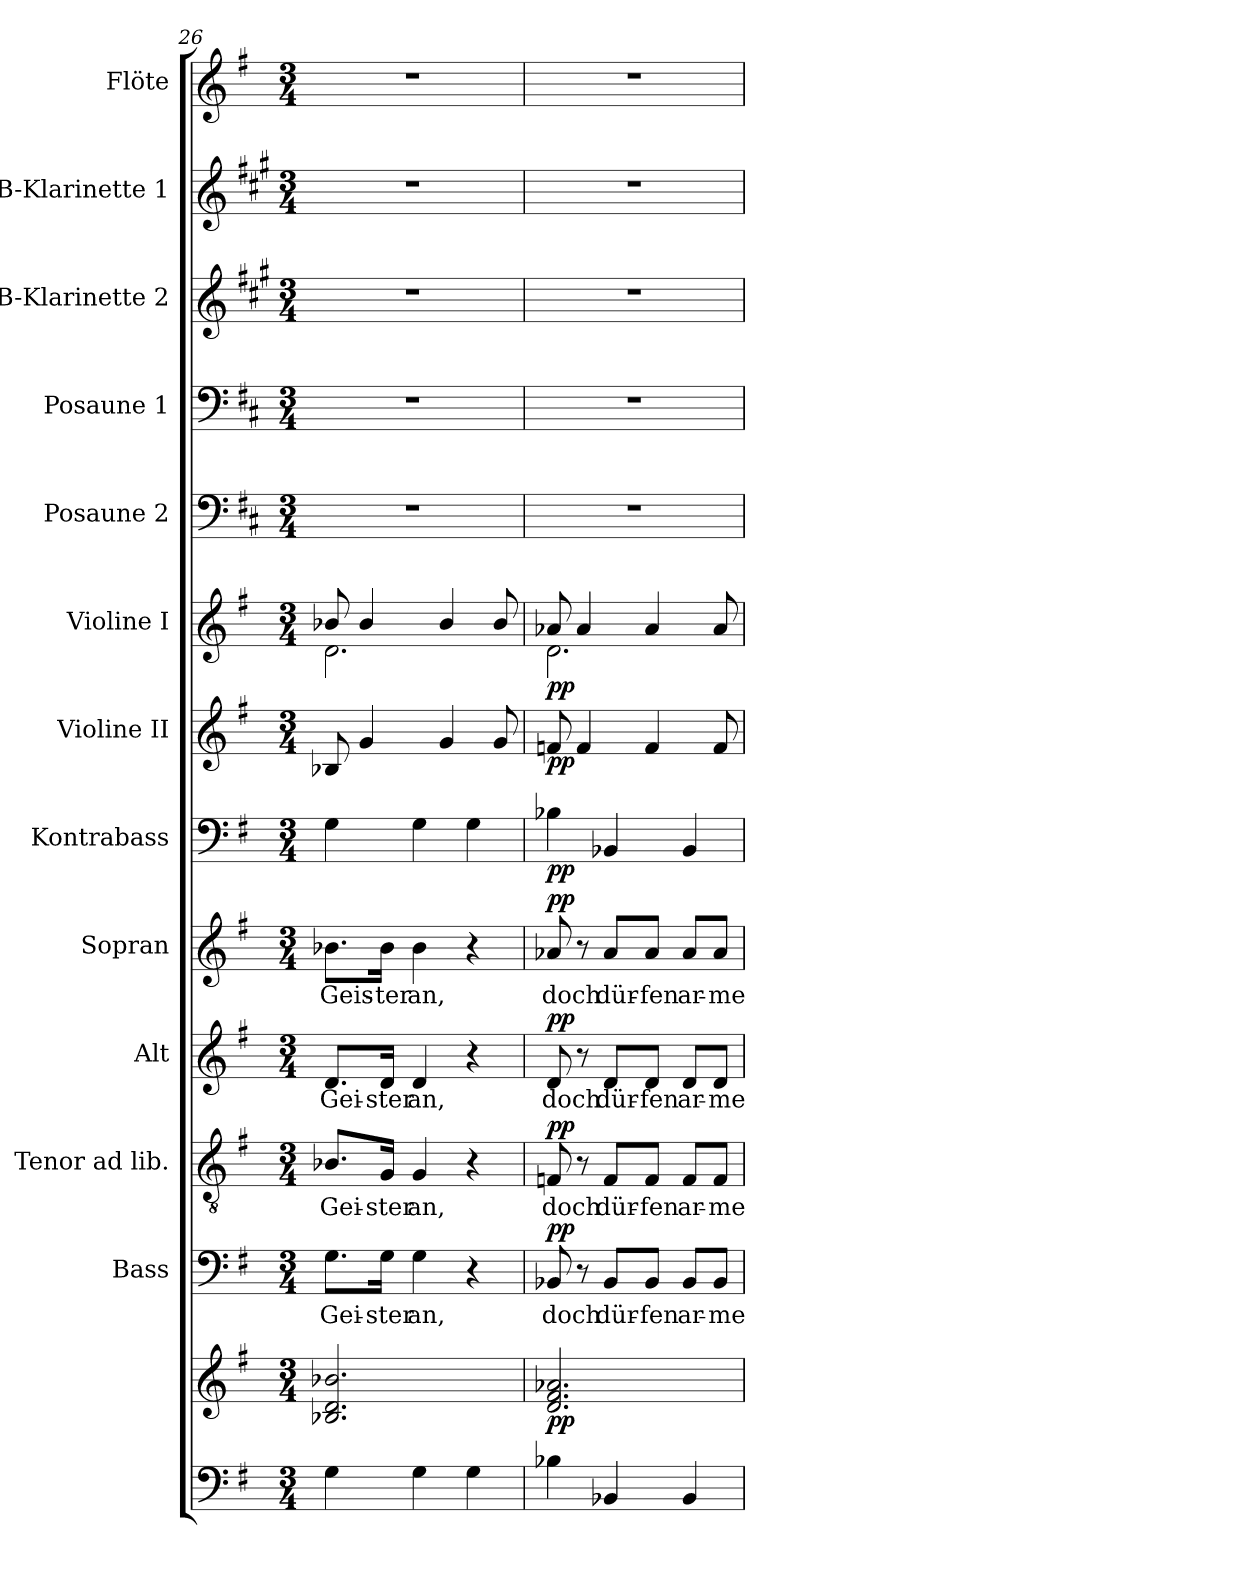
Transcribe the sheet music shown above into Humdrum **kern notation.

**kern	**kern	**dynam	**kern	**text	**dynam	**kern	**text	**dynam	**kern	**text	**dynam	**kern	**text	**dynam	**kern	**dynam	**kern	**dynam	**kern	**dynam	**kern	**kern	**kern	**kern	**kern
*part13	*part13	*part13	*part12	*part12	*part12	*part11	*part11	*part11	*part10	*part10	*part10	*part9	*part9	*part9	*part8	*part8	*part7	*part7	*part6	*part6	*part5	*part4	*part3	*part2	*part1
*staff14	*staff13	*staff13/14	*staff12	*staff12	*staff12	*staff11	*staff11	*staff11	*staff10	*staff10	*staff10	*staff9	*staff9	*staff9	*staff8	*staff8	*staff7	*staff7	*staff6	*staff6	*staff5	*staff4	*staff3	*staff2	*staff1
*	*	*	*I"Bass	*	*	*I"Tenor ad lib.	*	*	*I"Alt	*	*	*I"Sopran	*	*	*I"Kontrabass	*	*I"Violine II	*	*I"Violine I	*	*I"Posaune 2	*I"Posaune 1	*I"B-Klarinette 2	*I"B-Klarinette 1	*I"Flöte
*	*	*	*I'B.	*	*	*I'T.	*	*	*I'A.	*	*	*I'S.	*	*	*I'Kb.	*	*I'Vl. II	*	*I'Vl. I	*	*I'Pos 2	*I'Pos. 1	*I'B Kl. 2	*I'B Kl. 1	*I'Fl.
!!LO:PB:g=z
*clefF4	*clefG2	*	*clefF4	*	*	*clefGv2	*	*	*clefG2	*	*	*clefG2	*	*	*clefF4	*	*clefG2	*	*clefG2	*	*clefF4	*clefF4	*clefG2	*clefG2	*clefG2
*	*	*	*	*	*	*	*	*	*	*	*	*	*	*	*ITrd7c12	*	*	*	*	*	*ITrd4c7	*ITrd4c7	*ITrd1c2	*ITrd1c2	*
*k[f#]	*k[f#]	*	*k[f#]	*	*	*k[f#]	*	*	*k[f#]	*	*	*k[f#]	*	*	*k[f#]	*	*k[f#]	*	*k[f#]	*	*k[f#]	*k[f#]	*k[f#]	*k[f#]	*k[f#]
*G:	*G:	*	*G:	*	*	*G:	*	*	*G:	*	*	*G:	*	*	*G:	*	*G:	*	*G:	*	*G:	*G:	*G:	*G:	*G:
*M3/4	*M3/4	*	*M3/4	*	*	*M3/4	*	*	*M3/4	*	*	*M3/4	*	*	*M3/4	*	*M3/4	*	*M3/4	*	*M3/4	*M3/4	*M3/4	*M3/4	*M3/4
=26	=26	=26	=26	=26	=26	=26	=26	=26	=26	=26	=26	=26	=26	=26	=26	=26	=26	=26	=26	=26	=26	=26	=26	=26	=26
!	!	!	!	!LO:LY:b	!	!	!LO:LY:b	!	!	!LO:LY:b	!	!	!LO:LY:b	!	!	!	!	!	!	!	!	!	!	!	!
*	*	*	*	*	*	*	*	*	*	*	*	*	*	*	*	*	*	*	*^	*	*	*	*	*	*
4G\	2.B-X/ 2.d/ 2.b-X/	.	8.G\L	Gei-	.	8.B-X/L	Gei-	.	8.d/L	Gei-	.	8.b-X\L	Geis-	.	4GG\	.	8B-X/	.	8b-X/	2.d\	.	2.r	2.r	2.r	2.r	2.r
.	.	.	.	.	.	.	.	.	.	.	.	.	.	.	.	.	4g/	.	4b-/	.	.	.	.	.	.	.
!	!	!	!	!LO:LY:b	!	!	!LO:LY:b	!	!	!LO:LY:b	!	!	!LO:LY:b	!	!	!	!	!	!	!	!	!	!	!	!	!
.	.	.	16G\Jk	-ster	.	16G/Jk	-ster	.	16d/Jk	-ster	.	16b-\Jk	-ter	.	.	.	.	.	.	.	.	.	.	.	.	.
!	!	!	!	!LO:LY:b	!	!	!LO:LY:b	!	!	!LO:LY:b	!	!	!LO:LY:b	!	!	!	!	!	!	!	!	!	!	!	!	!
4G\	.	.	4G\	an,	.	4G/	an,	.	4d/	an,	.	4b-\	an,	.	4GG\	.	.	.	.	.	.	.	.	.	.	.
.	.	.	.	.	.	.	.	.	.	.	.	.	.	.	.	.	4g/	.	4b-/	.	.	.	.	.	.	.
4G\	.	.	4r	.	.	4r	.	.	4r	.	.	4r	.	.	4GG\	.	.	.	.	.	.	.	.	.	.	.
.	.	.	.	.	.	.	.	.	.	.	.	.	.	.	.	.	8g/	.	8b-/	.	.	.	.	.	.	.
=27	=27	=27	=27	=27	=27	=27	=27	=27	=27	=27	=27	=27	=27	=27	=27	=27	=27	=27	=27	=27	=27	=27	=27	=27	=27	=27
!	!	!LO:DY:b	!	!LO:LY:b	!LO:DY:a	!	!LO:LY:b	!LO:DY:a	!	!LO:LY:b	!LO:DY:a	!	!LO:LY:b	!LO:DY:a	!	!LO:DY:b	!	!LO:DY:b	!	!	!LO:DY:b	!	!	!	!	!
4B-X\	2.d/ 2.f#/ 2.a-X/	pp	8BB-X/	doch	pp	8Fn/	doch	pp	8d/	doch	pp	8a-X/	doch	pp	4BB-X\	pp	8fn/	pp	8a-X/	2.d\	pp	2.r	2.r	2.r	2.r	2.r
.	.	.	8r	.	.	8r	.	.	8r	.	.	8r	.	.	.	.	4f/	.	4a-/	.	.	.	.	.	.	.
!	!	!	!	!LO:LY:b	!	!	!LO:LY:b	!	!	!LO:LY:b	!	!	!LO:LY:b	!	!	!	!	!	!	!	!	!	!	!	!	!
4BB-X/	.	.	8BB-/L	dür-	.	8F/L	dür-	.	8d/L	dür-	.	8a-/L	dür-	.	4BBB-X/	.	.	.	.	.	.	.	.	.	.	.
!	!	!	!	!LO:LY:b	!	!	!LO:LY:b	!	!	!LO:LY:b	!	!	!LO:LY:b	!	!	!	!	!	!	!	!	!	!	!	!	!
.	.	.	8BB-/J	-fen	.	8F/J	-fen	.	8d/J	-fen	.	8a-/J	-fen	.	.	.	4f/	.	4a-/	.	.	.	.	.	.	.
!	!	!	!	!LO:LY:b	!	!	!LO:LY:b	!	!	!LO:LY:b	!	!	!LO:LY:b	!	!	!	!	!	!	!	!	!	!	!	!	!
4BB-/	.	.	8BB-/L	ar-	.	8F/L	ar-	.	8d/L	ar-	.	8a-/L	ar-	.	4BBB-/	.	.	.	.	.	.	.	.	.	.	.
!	!	!	!	!LO:LY:b	!	!	!LO:LY:b	!	!	!LO:LY:b	!	!	!LO:LY:b	!	!	!	!	!	!	!	!	!	!	!	!	!
.	.	.	8BB-/J	-me	.	8F/J	-me	.	8d/J	-me	.	8a-/J	-me	.	.	.	8f/	.	8a-/	.	.	.	.	.	.	.
*	*	*	*	*	*	*	*	*	*	*	*	*	*	*	*	*	*	*	*v	*v	*	*	*	*	*	*
=	=	=	=	=	=	=	=	=	=	=	=	=	=	=	=	=	=	=	=	=	=	=	=	=	=
*-	*-	*-	*-	*-	*-	*-	*-	*-	*-	*-	*-	*-	*-	*-	*-	*-	*-	*-	*-	*-	*-	*-	*-	*-	*-
